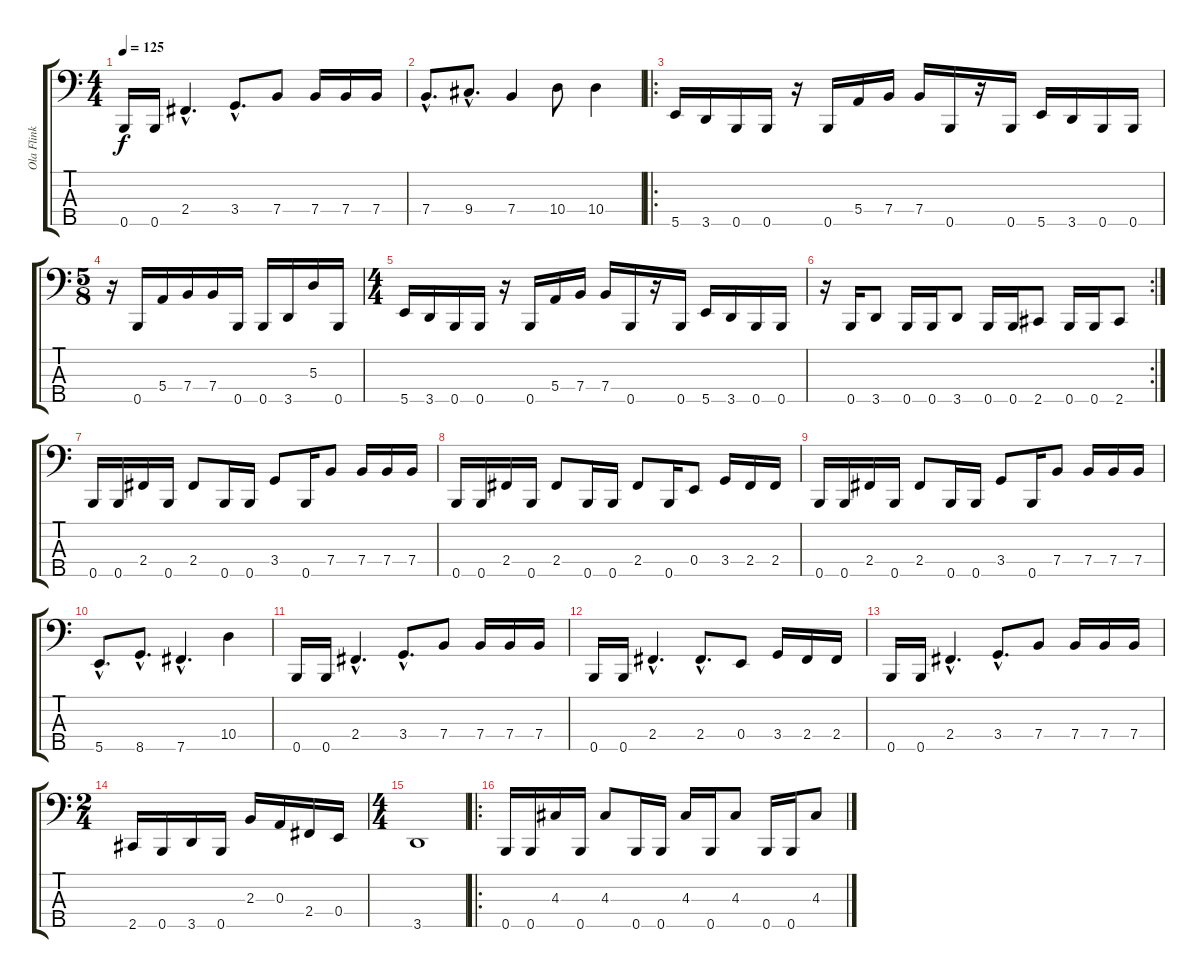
\track ("Ola Flink" "Ola Flink") {instrument electricbasspick}
\staff {score tabs}
\tuning (G2 D2 A1 E1 B0) {hide}
\ts (4 4)
\tempo 125
\clef f4
\ks c
0.5.16{dy f} 0.5.16 2.4{hac}.4{d} 3.4{hac}.8{d} 7.4.8 7.4.16 7.4.16 7.4.16 |
7.4{hac}.8{d} 9.4{hac}.8{d} 7.4.4 10.4.8 10.4.4 |
\ro
5.5.16 3.5.16 0.5.16 0.5.16 r.16 0.5.16 5.4.16 7.4.16 7.4.16 0.5.16 r.16 0.5.16 5.5.16 3.5.16 0.5.16 0.5.16 |
\ts (5 8)
r.16 0.5.16 5.4.16 7.4.16 7.4.16 0.5.16 0.5.16 3.5.16 5.3.16 0.5.16 |
\ts (4 4)
5.5.16 3.5.16 0.5.16 0.5.16 r.16 0.5.16 5.4.16 7.4.16 7.4.16 0.5.16 r.16 0.5.16 5.5.16 3.5.16 0.5.16 0.5.16 |
\rc 2
r.16 0.5.16 3.5.8 0.5.16 0.5.16 3.5.8 0.5.16 0.5.16 2.5.8 0.5.16 0.5.16 2.5.8 |
0.5.16 0.5.16 2.4.16 0.5.16 2.4.8 0.5.16 0.5.16 3.4.8 0.5.16 7.4.8 7.4.16 7.4.16 7.4.16 |
0.5.16 0.5.16 2.4.16 0.5.16 2.4.8 0.5.16 0.5.16 2.4.8 0.5.16 0.4.8 3.4.16 2.4.16 2.4.16 |
0.5.16 0.5.16 2.4.16 0.5.16 2.4.8 0.5.16 0.5.16 3.4.8 0.5.16 7.4.8 7.4.16 7.4.16 7.4.16 |
5.5{hac}.8{d} 8.5{hac}.8{d} 7.5{hac}.4{d} 10.4.4 |
0.5.16 0.5.16 2.4{hac}.4{d} 3.4{hac}.8{d} 7.4.8 7.4.16 7.4.16 7.4.16 |
0.5.16 0.5.16 2.4{hac}.4{d} 2.4{hac}.8{d} 0.4.8 3.4.16 2.4.16 2.4.16 |
0.5.16 0.5.16 2.4{hac}.4{d} 3.4{hac}.8{d} 7.4.8 7.4.16 7.4.16 7.4.16 |
\ts (2 4)
2.5.16 0.5.16 3.5.16 0.5.16 2.3.16 0.3.16 2.4.16 0.4.16 |
\ts (4 4)
3.5.1 |
\ro
0.5.16 0.5.16 4.3.16 0.5.16 4.3.8 0.5.16 0.5.16 4.3.16 0.5.16 4.3.8 0.5.16 0.5.16 4.3.8
